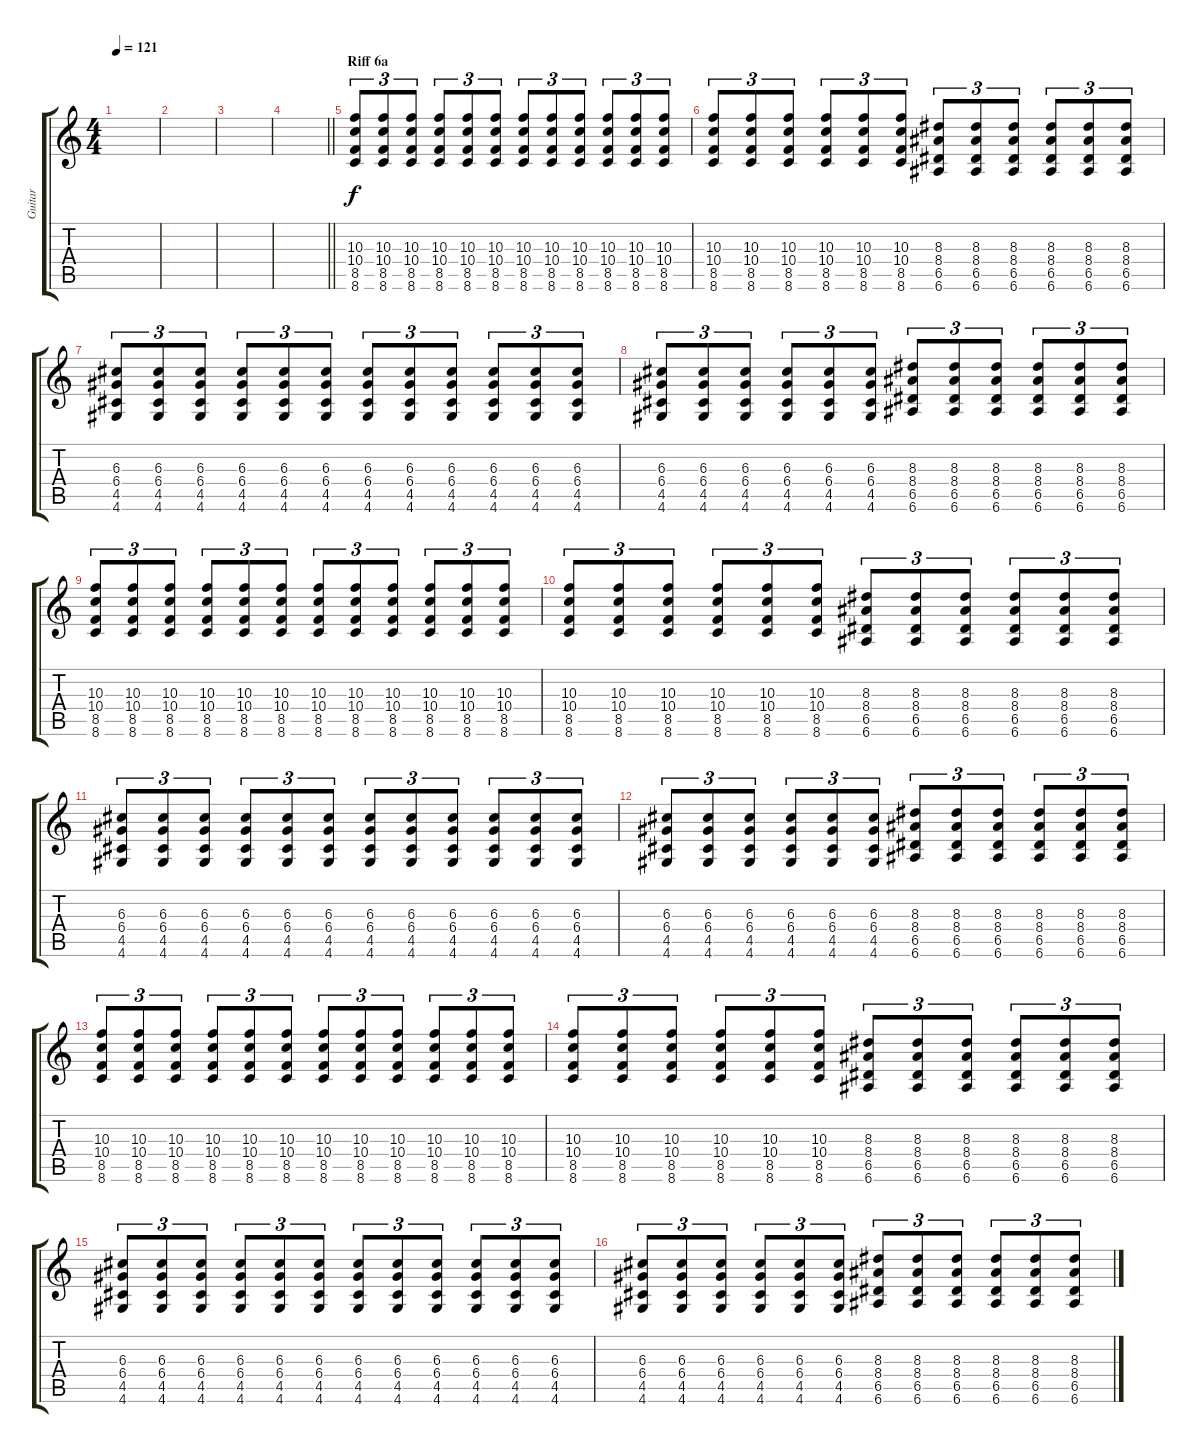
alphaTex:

\track ("Guitar" "Guitar") {instrument distortionguitar}
\staff {score tabs}
\tuning (E4 B3 G3 D3 A2 E2) {hide}
\ts (4 4)
\tempo 121
\clef g2
\ks c
|
|
|
\barLineRight lightlight
|
\section ("" "Riff 6a")
(10.3 10.4 8.5 8.6).8{tu (3 2) volume 8} (10.3 10.4 8.5 8.6).8{tu (3 2)} (10.3 10.4 8.5 8.6).8{tu (3 2)} (10.3 10.4 8.5 8.6).8{tu (3 2)} (10.3 10.4 8.5 8.6).8{tu (3 2)} (10.3 10.4 8.5 8.6).8{tu (3 2)} (10.3 10.4 8.5 8.6).8{tu (3 2)} (10.3 10.4 8.5 8.6).8{tu (3 2)} (10.3 10.4 8.5 8.6).8{tu (3 2)} (10.3 10.4 8.5 8.6).8{tu (3 2)} (10.3 10.4 8.5 8.6).8{tu (3 2)} (10.3 10.4 8.5 8.6).8{tu (3 2)} |
(10.3 10.4 8.5 8.6).8{tu (3 2)} (10.3 10.4 8.5 8.6).8{tu (3 2)} (10.3 10.4 8.5 8.6).8{tu (3 2)} (10.3 10.4 8.5 8.6).8{tu (3 2)} (10.3 10.4 8.5 8.6).8{tu (3 2)} (10.3 10.4 8.5 8.6).8{tu (3 2)} (8.3 8.4 6.5 6.6).8{tu (3 2)} (8.3 8.4 6.5 6.6).8{tu (3 2)} (8.3 8.4 6.5 6.6).8{tu (3 2)} (8.3 8.4 6.5 6.6).8{tu (3 2)} (8.3 8.4 6.5 6.6).8{tu (3 2)} (8.3 8.4 6.5 6.6).8{tu (3 2)} |
(6.3 6.4 4.5 4.6).8{tu (3 2)} (6.3 6.4 4.5 4.6).8{tu (3 2)} (6.3 6.4 4.5 4.6).8{tu (3 2)} (6.3 6.4 4.5 4.6).8{tu (3 2)} (6.3 6.4 4.5 4.6).8{tu (3 2)} (6.3 6.4 4.5 4.6).8{tu (3 2)} (6.3 6.4 4.5 4.6).8{tu (3 2)} (6.3 6.4 4.5 4.6).8{tu (3 2)} (6.3 6.4 4.5 4.6).8{tu (3 2)} (6.3 6.4 4.5 4.6).8{tu (3 2)} (6.3 6.4 4.5 4.6).8{tu (3 2)} (6.3 6.4 4.5 4.6).8{tu (3 2)} |
(6.3 6.4 4.5 4.6).8{tu (3 2)} (6.3 6.4 4.5 4.6).8{tu (3 2)} (6.3 6.4 4.5 4.6).8{tu (3 2)} (6.3 6.4 4.5 4.6).8{tu (3 2)} (6.3 6.4 4.5 4.6).8{tu (3 2)} (6.3 6.4 4.5 4.6).8{tu (3 2)} (8.3 8.4 6.5 6.6).8{tu (3 2)} (8.3 8.4 6.5 6.6).8{tu (3 2)} (8.3 8.4 6.5 6.6).8{tu (3 2)} (8.3 8.4 6.5 6.6).8{tu (3 2)} (8.3 8.4 6.5 6.6).8{tu (3 2)} (8.3 8.4 6.5 6.6).8{tu (3 2)} |
(10.3 10.4 8.5 8.6).8{tu (3 2)} (10.3 10.4 8.5 8.6).8{tu (3 2)} (10.3 10.4 8.5 8.6).8{tu (3 2)} (10.3 10.4 8.5 8.6).8{tu (3 2)} (10.3 10.4 8.5 8.6).8{tu (3 2)} (10.3 10.4 8.5 8.6).8{tu (3 2)} (10.3 10.4 8.5 8.6).8{tu (3 2)} (10.3 10.4 8.5 8.6).8{tu (3 2)} (10.3 10.4 8.5 8.6).8{tu (3 2)} (10.3 10.4 8.5 8.6).8{tu (3 2)} (10.3 10.4 8.5 8.6).8{tu (3 2)} (10.3 10.4 8.5 8.6).8{tu (3 2)} |
(10.3 10.4 8.5 8.6).8{tu (3 2)} (10.3 10.4 8.5 8.6).8{tu (3 2)} (10.3 10.4 8.5 8.6).8{tu (3 2)} (10.3 10.4 8.5 8.6).8{tu (3 2)} (10.3 10.4 8.5 8.6).8{tu (3 2)} (10.3 10.4 8.5 8.6).8{tu (3 2)} (8.3 8.4 6.5 6.6).8{tu (3 2)} (8.3 8.4 6.5 6.6).8{tu (3 2)} (8.3 8.4 6.5 6.6).8{tu (3 2)} (8.3 8.4 6.5 6.6).8{tu (3 2)} (8.3 8.4 6.5 6.6).8{tu (3 2)} (8.3 8.4 6.5 6.6).8{tu (3 2)} |
(6.3 6.4 4.5 4.6).8{tu (3 2)} (6.3 6.4 4.5 4.6).8{tu (3 2)} (6.3 6.4 4.5 4.6).8{tu (3 2)} (6.3 6.4 4.5 4.6).8{tu (3 2)} (6.3 6.4 4.5 4.6).8{tu (3 2)} (6.3 6.4 4.5 4.6).8{tu (3 2)} (6.3 6.4 4.5 4.6).8{tu (3 2)} (6.3 6.4 4.5 4.6).8{tu (3 2)} (6.3 6.4 4.5 4.6).8{tu (3 2)} (6.3 6.4 4.5 4.6).8{tu (3 2)} (6.3 6.4 4.5 4.6).8{tu (3 2)} (6.3 6.4 4.5 4.6).8{tu (3 2)} |
(6.3 6.4 4.5 4.6).8{tu (3 2)} (6.3 6.4 4.5 4.6).8{tu (3 2)} (6.3 6.4 4.5 4.6).8{tu (3 2)} (6.3 6.4 4.5 4.6).8{tu (3 2)} (6.3 6.4 4.5 4.6).8{tu (3 2)} (6.3 6.4 4.5 4.6).8{tu (3 2)} (8.3 8.4 6.5 6.6).8{tu (3 2)} (8.3 8.4 6.5 6.6).8{tu (3 2)} (8.3 8.4 6.5 6.6).8{tu (3 2)} (8.3 8.4 6.5 6.6).8{tu (3 2)} (8.3 8.4 6.5 6.6).8{tu (3 2)} (8.3 8.4 6.5 6.6).8{tu (3 2)} |
(10.3 10.4 8.5 8.6).8{tu (3 2)} (10.3 10.4 8.5 8.6).8{tu (3 2)} (10.3 10.4 8.5 8.6).8{tu (3 2)} (10.3 10.4 8.5 8.6).8{tu (3 2)} (10.3 10.4 8.5 8.6).8{tu (3 2)} (10.3 10.4 8.5 8.6).8{tu (3 2)} (10.3 10.4 8.5 8.6).8{tu (3 2)} (10.3 10.4 8.5 8.6).8{tu (3 2)} (10.3 10.4 8.5 8.6).8{tu (3 2)} (10.3 10.4 8.5 8.6).8{tu (3 2)} (10.3 10.4 8.5 8.6).8{tu (3 2)} (10.3 10.4 8.5 8.6).8{tu (3 2)} |
(10.3 10.4 8.5 8.6).8{tu (3 2)} (10.3 10.4 8.5 8.6).8{tu (3 2)} (10.3 10.4 8.5 8.6).8{tu (3 2)} (10.3 10.4 8.5 8.6).8{tu (3 2)} (10.3 10.4 8.5 8.6).8{tu (3 2)} (10.3 10.4 8.5 8.6).8{tu (3 2)} (8.3 8.4 6.5 6.6).8{tu (3 2)} (8.3 8.4 6.5 6.6).8{tu (3 2)} (8.3 8.4 6.5 6.6).8{tu (3 2)} (8.3 8.4 6.5 6.6).8{tu (3 2)} (8.3 8.4 6.5 6.6).8{tu (3 2)} (8.3 8.4 6.5 6.6).8{tu (3 2)} |
(6.3 6.4 4.5 4.6).8{tu (3 2)} (6.3 6.4 4.5 4.6).8{tu (3 2)} (6.3 6.4 4.5 4.6).8{tu (3 2)} (6.3 6.4 4.5 4.6).8{tu (3 2)} (6.3 6.4 4.5 4.6).8{tu (3 2)} (6.3 6.4 4.5 4.6).8{tu (3 2)} (6.3 6.4 4.5 4.6).8{tu (3 2)} (6.3 6.4 4.5 4.6).8{tu (3 2)} (6.3 6.4 4.5 4.6).8{tu (3 2)} (6.3 6.4 4.5 4.6).8{tu (3 2)} (6.3 6.4 4.5 4.6).8{tu (3 2)} (6.3 6.4 4.5 4.6).8{tu (3 2)} |
(6.3 6.4 4.5 4.6).8{tu (3 2)} (6.3 6.4 4.5 4.6).8{tu (3 2)} (6.3 6.4 4.5 4.6).8{tu (3 2)} (6.3 6.4 4.5 4.6).8{tu (3 2)} (6.3 6.4 4.5 4.6).8{tu (3 2)} (6.3 6.4 4.5 4.6).8{tu (3 2)} (8.3 8.4 6.5 6.6).8{tu (3 2)} (8.3 8.4 6.5 6.6).8{tu (3 2)} (8.3 8.4 6.5 6.6).8{tu (3 2)} (8.3 8.4 6.5 6.6).8{tu (3 2)} (8.3 8.4 6.5 6.6).8{tu (3 2)} (8.3 8.4 6.5 6.6).8{tu (3 2)}
